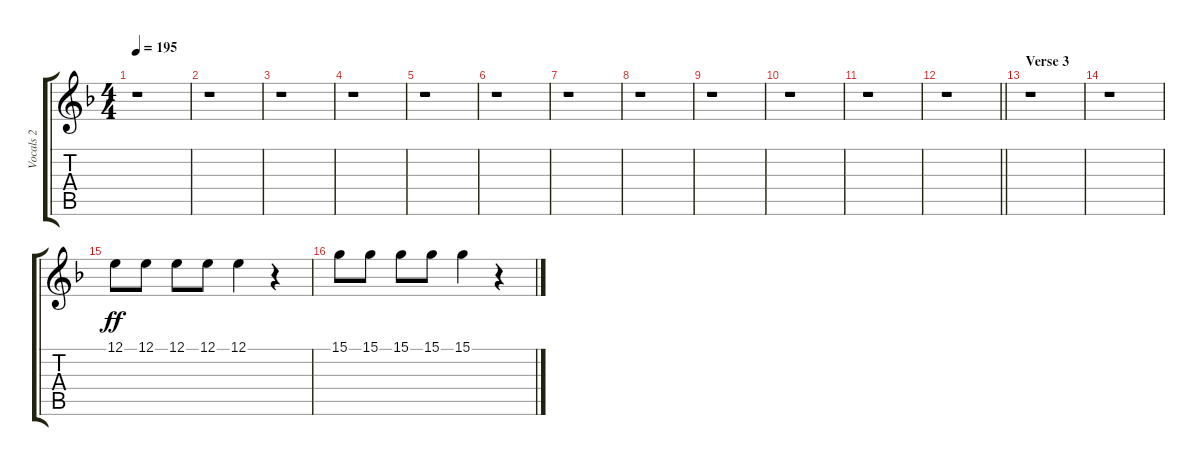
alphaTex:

\track ("Vocals 2" "Vocals 2") {instrument choiraahs}
\staff {score tabs}
\tuning (E4 B3 G3 D3 A2 E2) {hide}
\ts (4 4)
\tempo 195
\clef g2
\ks f
r.1{dy ff} |
r.1 |
r.1 |
r.1 |
r.1 |
r.1 |
r.1 |
r.1 |
r.1 |
r.1 |
r.1 |
\barLineRight lightlight
r.1 |
\section ("" "Verse 3")
r.1 |
r.1 |
12.1.8 12.1.8 12.1.8 12.1.8 12.1.4 r.4 |
15.1.8 15.1.8 15.1.8 15.1.8 15.1.4 r.4
